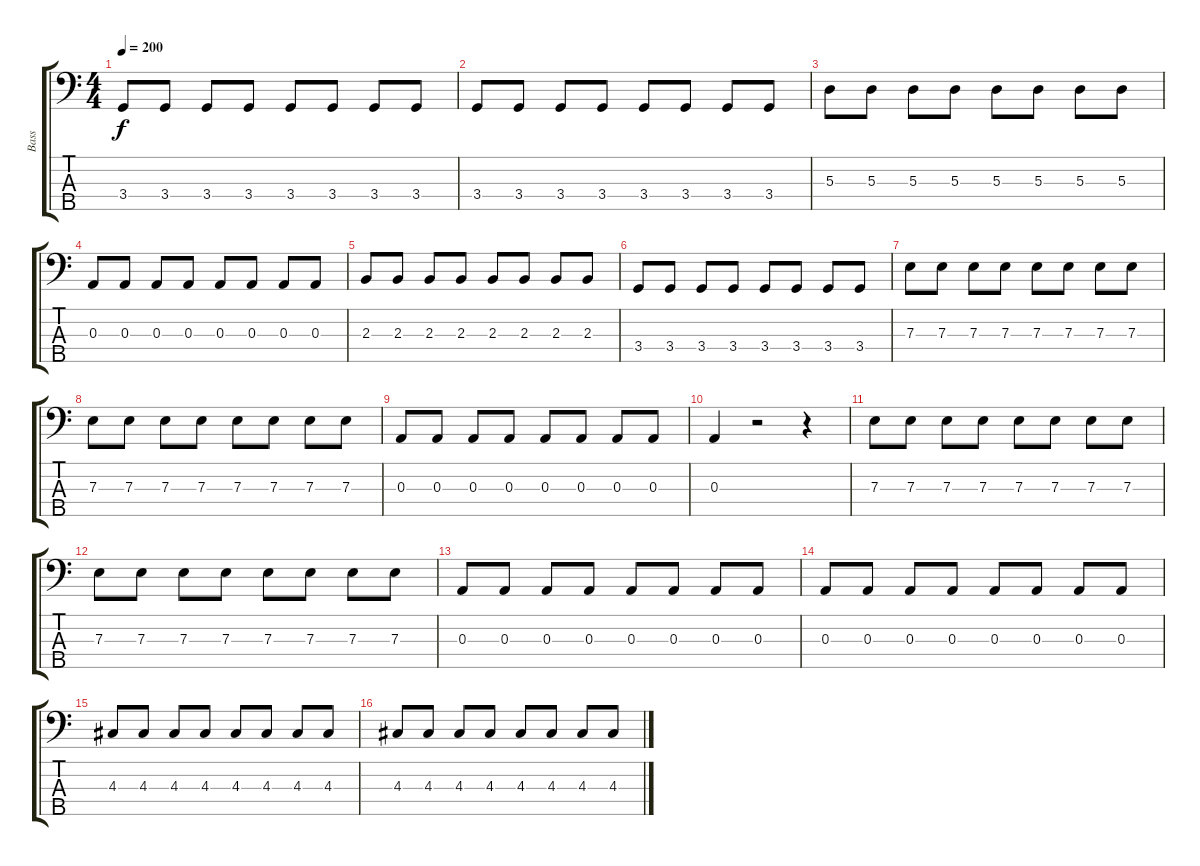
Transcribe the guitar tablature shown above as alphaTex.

\track ("Bass" "Bass") {instrument electricbassfinger}
\staff {score tabs}
\tuning (G2 D2 A1 E1 B0) {hide}
\ts (4 4)
\tempo 200
\clef f4
\ks c
3.4.8{dy f} 3.4.8 3.4.8 3.4.8 3.4.8 3.4.8 3.4.8 3.4.8 |
3.4.8 3.4.8 3.4.8 3.4.8 3.4.8 3.4.8 3.4.8 3.4.8 |
\section ("" "")
5.3.8 5.3.8 5.3.8 5.3.8 5.3.8 5.3.8 5.3.8 5.3.8 |
0.3.8 0.3.8 0.3.8 0.3.8 0.3.8 0.3.8 0.3.8 0.3.8 |
2.3.8 2.3.8 2.3.8 2.3.8 2.3.8 2.3.8 2.3.8 2.3.8 |
3.4.8 3.4.8 3.4.8 3.4.8 3.4.8 3.4.8 3.4.8 3.4.8 |
7.3.8 7.3.8 7.3.8 7.3.8 7.3.8 7.3.8 7.3.8 7.3.8 |
7.3.8 7.3.8 7.3.8 7.3.8 7.3.8 7.3.8 7.3.8 7.3.8 |
0.3.8 0.3.8 0.3.8 0.3.8 0.3.8 0.3.8 0.3.8 0.3.8 |
0.3.4 r.2 r.4 |
\section ("" "")
7.3.8 7.3.8 7.3.8 7.3.8 7.3.8 7.3.8 7.3.8 7.3.8 |
7.3.8 7.3.8 7.3.8 7.3.8 7.3.8 7.3.8 7.3.8 7.3.8 |
0.3.8 0.3.8 0.3.8 0.3.8 0.3.8 0.3.8 0.3.8 0.3.8 |
0.3.8 0.3.8 0.3.8 0.3.8 0.3.8 0.3.8 0.3.8 0.3.8 |
4.3.8 4.3.8 4.3.8 4.3.8 4.3.8 4.3.8 4.3.8 4.3.8 |
4.3.8 4.3.8 4.3.8 4.3.8 4.3.8 4.3.8 4.3.8 4.3.8
